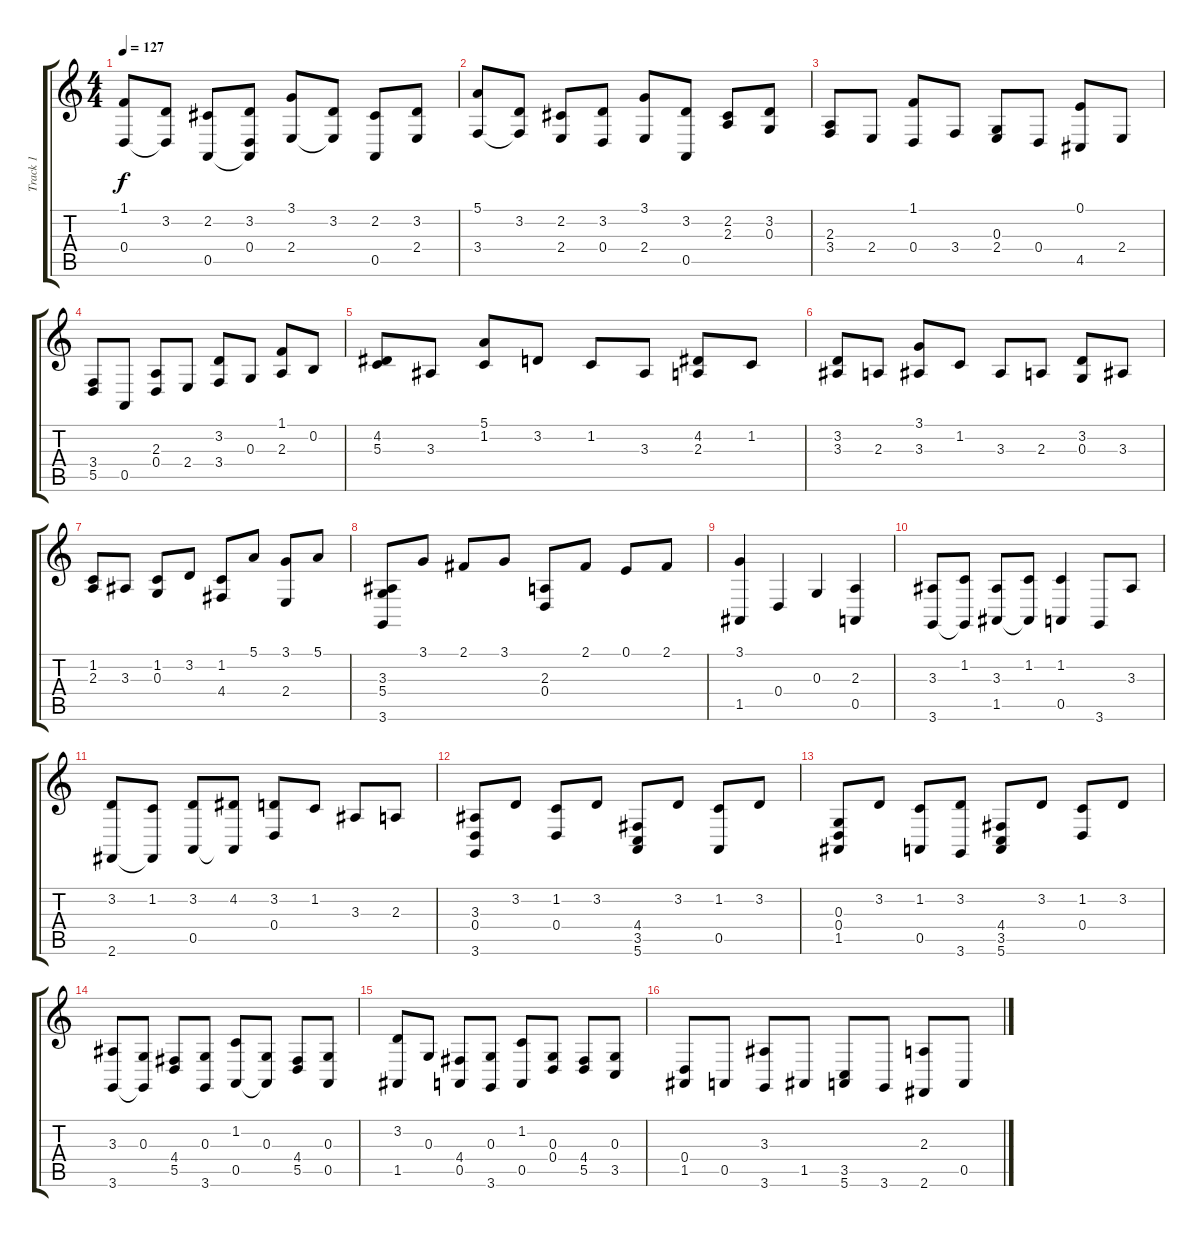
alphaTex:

\track ("Track 1" "Track 1") {instrument drawbarorgan}
\staff {score tabs}
\tuning (E4 B3 G3 D3 A2 E2) {hide}
\ts (4 4)
\tempo 127
\clef g2
\ks c
(1.1 0.4).8{dy f} (3.2 0.4{t}).8 (2.2 0.5).8 (3.2 0.4 0.5{t}).8 (3.1 2.4).8 (3.2 2.4{t}).8 (2.2 0.5).8 (3.2 2.4).8 |
(5.1 3.4).8 (3.2 3.4{t}).8 (2.2 2.4).8 (3.2 0.4).8 (3.1 2.4).8 (3.2 0.5).8 (2.2 2.3).8 (3.2 0.3).8 |
(2.3 3.4).8 2.4.8 (1.1 0.4).8 3.4.8 (0.3 2.4).8 0.4.8 (0.1 4.5).8 2.4.8 |
(3.4 5.5).8 0.5.8 (2.3 0.4).8 2.4.8 (3.2 3.4).8 0.3.8 (1.1 2.3).8 0.2.8 |
(4.2 5.3).8 3.3.8 (5.1 1.2).8 3.2.8 1.2.8 3.3.8 (4.2 2.3).8 1.2.8 |
(3.2 3.3).8 2.3.8 (3.1 3.3).8 1.2.8 3.3.8 2.3.8 (3.2 0.3).8 3.3.8 |
(1.2 2.3).8 3.3.8 (1.2 0.3).8 3.2.8 (1.2 4.4).8 5.1.8 (3.1 2.4).8 5.1.8 |
(3.3 5.4 3.6).8 3.1.8 2.1.8 3.1.8 (2.3 0.4).8 2.1.8 0.1.8 2.1.8 |
(3.1 1.5).4 0.4.4 0.3.4 (2.3 0.5).4 |
(3.3 3.6).8 (1.2 3.6{t}).8 (3.3 1.5).8 (1.2 1.5{t}).8 (1.2 0.5).4 3.6.8 3.3.8 |
(3.2 2.6).8 (1.2 2.6{t}).8 (3.2 0.5).8 (4.2 0.5{t}).8 (3.2 0.4).8 1.2.8 3.3.8 2.3.8 |
(3.3 0.4 3.6).8 3.2.8 (1.2 0.4).8 3.2.8 (4.4 3.5 5.6).8 3.2.8 (1.2 0.5).8 3.2.8 |
(0.3 0.4 1.5).8 3.2.8 (1.2 0.5).8 (3.2 3.6).8 (4.4 3.5 5.6).8 3.2.8 (1.2 0.4).8 3.2.8 |
(3.3 3.6).8 (0.3 3.6{t}).8 (4.4 5.5).8 (0.3 3.6).8 (1.2 0.5).8 (0.3 0.5{t}).8 (4.4 5.5).8 (0.3 0.5).8 |
(3.2 1.5).8 0.3.8 (4.4 0.5).8 (0.3 3.6).8 (1.2 0.5).8 (0.3 0.4).8 (4.4 5.5).8 (0.3 3.5).8 |
(0.4 1.5).8 0.5.8 (3.3 3.6).8 1.5.8 (3.5 5.6).8 3.6.8 (2.3 2.6).8 0.5.8
